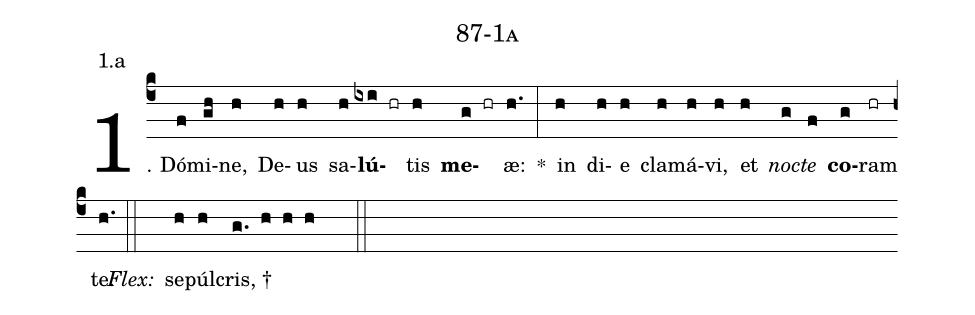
name: 87-1a;
annotation: 1.a;
%%
(c4)1. Dó(f)mi(gh)ne,(h) De(h)us(h) sa(h)<b>lú</b>(ixi hr)tis(h) <b>me</b>(g hr)æ:(h.) *(:) in(h) di(h)e(h) cla(h)má(h)vi,(h) et(h) <i>noc</i>(g)<i>te</i>(f) <b>co</b>(g)ram(hr) te.(h.) (::)
<i>Flex:</i>()  se(h)púl(h)cris, †(g. h h h  ::)
